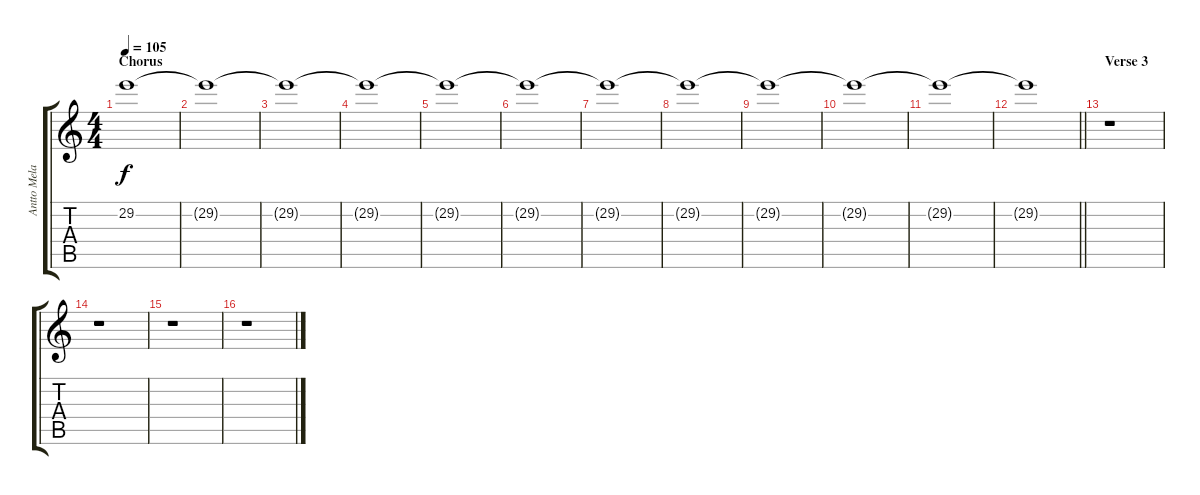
\track ("Antto Melasniemi (Keyboard)" "Antto Mela") {instrument whistle}
\staff {score tabs}
\tuning (E4 B3 G3 D3 A2 E2) {hide}
\ts (4 4)
\section ("" "Chorus")
\tempo 105
\clef g2
\ks c
29.2{t}.1{dy f} |
29.2{t}.1 |
29.2{t}.1 |
29.2{t}.1 |
29.2{t}.1 |
29.2{t}.1 |
29.2{t}.1 |
29.2{t}.1 |
29.2{t}.1 |
29.2{t}.1 |
29.2{t}.1 |
\barLineRight lightlight
29.2{t}.1 |
\section ("" "Verse 3")
r.1 |
r.1 |
r.1 |
r.1
